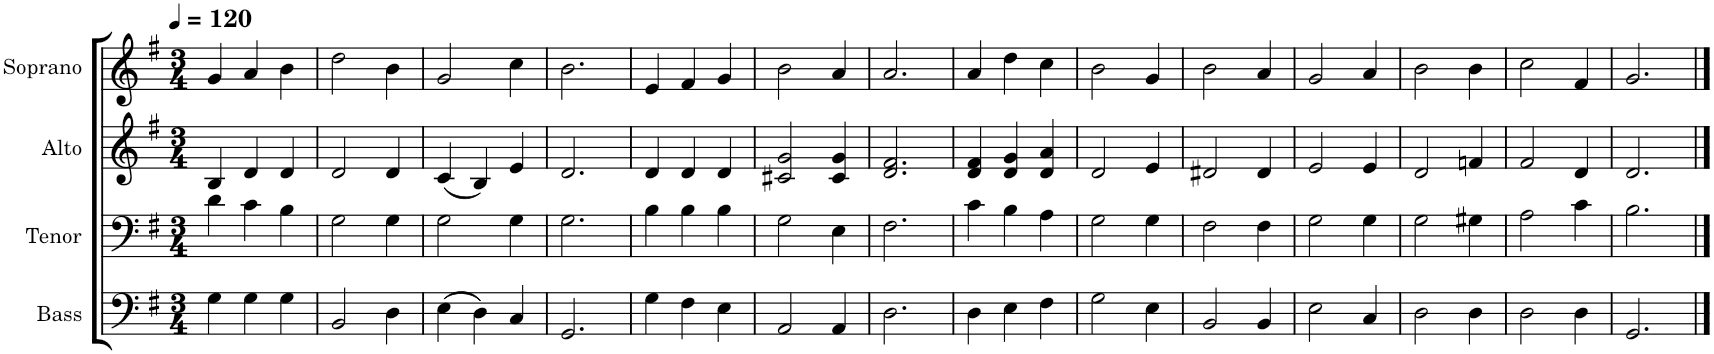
**kern	**kern	**kern	**kern
*part4	*part3	*part2	*part1
*staff4	*staff3	*staff2	*staff1
*I"Bass	*I"Tenor	*I"Alto	*I"Soprano
*I'B.	*I'T.	*I'A.	*I'S.
*clefF4	*clefF4	*clefG2	*clefG2
*k[f#]	*k[f#]	*k[f#]	*k[f#]
*M3/4	*M3/4	*M3/4	*M3/4
*MM120	*MM120	*MM120	*MM120
=1	=1	=1	=1
4G\	4d\	4B/	4g/
4G\	4c\	4d/	4a/
4G\	4B\	4d/	4b\
=2	=2	=2	=2
2BB/	2G\	2d/	2dd\
4D\	4G\	4d/	4b\
=3	=3	=3	=3
(4E\	2G\	(4c/	2g/
4D\)	.	4B/)	.
4C/	4G\	4e/	4cc\
=4	=4	=4	=4
2.GG/	2.G\	2.d/	2.b\
=5	=5	=5	=5
4G\	4B\	4d/	4e/
4F#\	4B\	4d/	4f#/
4E\	4B\	4d/	4g/
=6	=6	=6	=6
2AA/	2G\	2c#X/ 2g/	2b\
4AA/	4E\	4c#/ 4g/	4a/
=7	=7	=7	=7
2.D\	2.F#\	2.d/ 2.f#/	2.a/
=8	=8	=8	=8
4D\	4c\	4d/ 4f#/	4a/
4E\	4B\	4d/ 4g/	4dd\
4F#\	4A\	4d/ 4a/	4cc\
=9	=9	=9	=9
2G\	2G\	2d/	2b\
4E\	4G\	4e/	4g/
=10	=10	=10	=10
2BB/	2F#\	2d#X/	2b\
4BB/	4F#\	4d#/	4a/
=11	=11	=11	=11
2E\	2G\	2e/	2g/
4C/	4G\	4e/	4a/
=12	=12	=12	=12
2D\	2G\	2d/	2b\
4D\	4G#X\	4fn/	4b\
=13	=13	=13	=13
2D\	2A\	2f#/	2cc\
4D\	4c\	4d/	4f#/
=14	=14	=14	=14
2.GG/	2.B\	2.d/	2.g/
==	==	==	==
*-	*-	*-	*-
